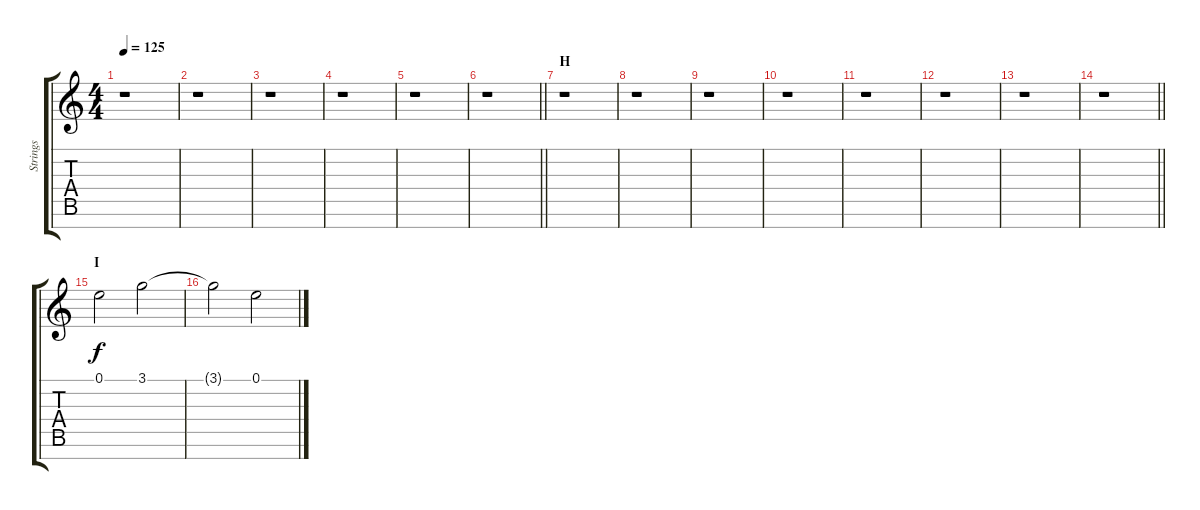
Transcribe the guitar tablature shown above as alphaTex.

\track ("Strings" "Strings") {instrument stringensemble1}
\staff {score tabs}
\tuning (E5 B4 G4 D4 A3 E3 B2) {hide}
\ts (4 4)
\tempo 125
\clef g2
\ks c
r.1{dy f} |
r.1 |
r.1 |
r.1 |
r.1 |
\barLineRight lightlight
r.1 |
\section ("" "H")
r.1 |
r.1 |
r.1 |
r.1 |
r.1 |
r.1 |
r.1 |
\barLineRight lightlight
r.1 |
\section ("" "I")
0.1.2 3.1.2 |
3.1{t}.2 0.1.2
